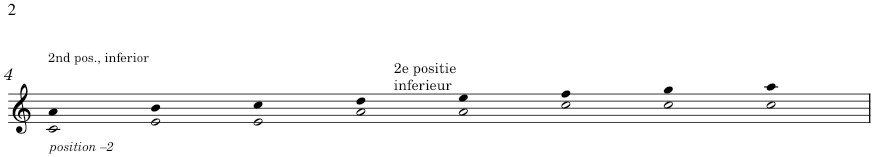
**kern
*part1
*staff1
*I"Piano
*I'Pno.
!!LO:PB:g=z
*clefG2
*k[]
*M4/2
=4
!LO:TX:a:t=2e positie
!LO:TX:a:t=inferieur
!LO:TX:b:i:t=position –2
!LO:TX:a:t=2nd pos., inferior
!LO:N:head=open
*^
4c	4a
!LO:N:head=open	!
4e	4b
!LO:N:head=open	!
4e	4cc
!LO:N:head=open	!
4a	4dd
!LO:N:head=open	!
4a	4ee
!LO:N:head=open	!
4cc	4ff
!LO:N:head=open	!
4cc	4gg
!LO:N:head=open	!
4cc	4aa
*v	*v
=
*-
